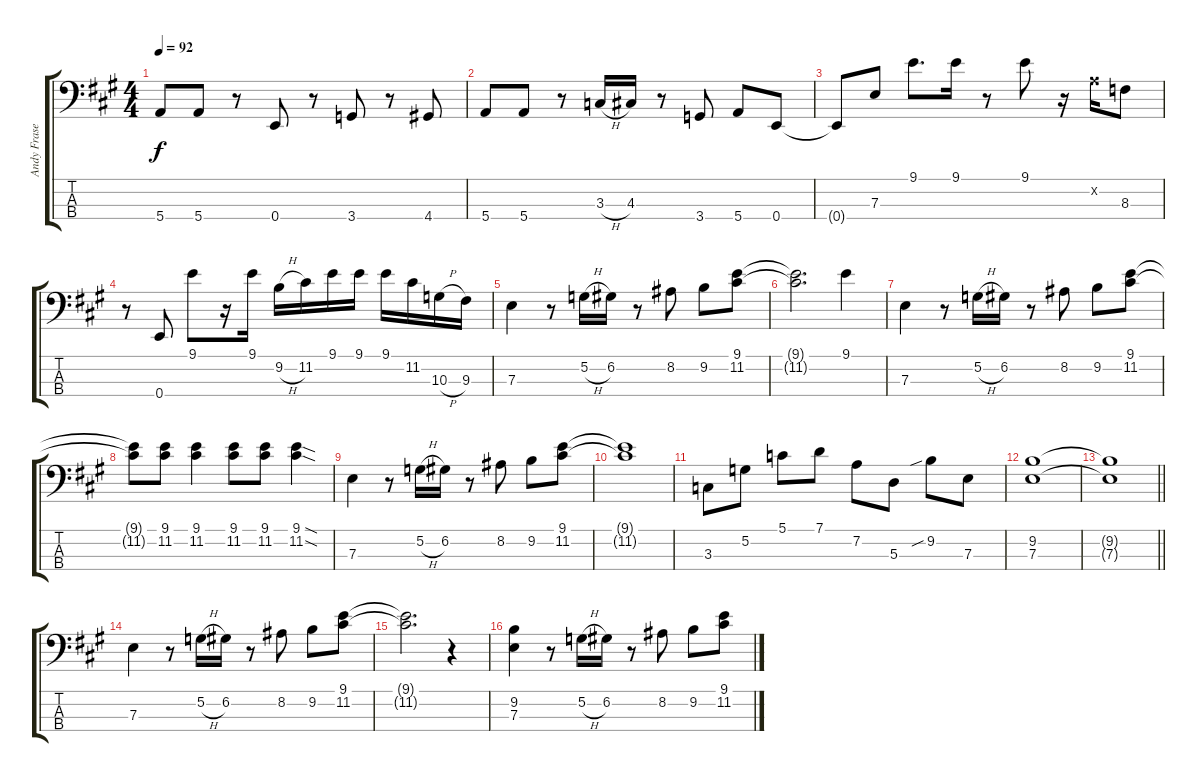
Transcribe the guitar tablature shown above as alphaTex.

\track ("Andy Fraser - Bass" "Andy Frase") {instrument electricbassfinger}
\staff {score tabs}
\tuning (G2 D2 A1 E1) {hide}
\ts (4 4)
\tempo 92
\clef f4
\ks a
5.4.8{dy f} 5.4.8 r.8 0.4.8 r.8 3.4.8 r.8 4.4.8 |
5.4.8 5.4.8 r.8 3.3{h}.16 4.3.16 r.8 3.4.8 5.4.8 0.4.8 |
0.4{t}.8 7.3.8 9.1.8{d} 9.1.16 r.8 9.1.8 r.16 7.2{x}.16 8.3.8 |
r.8 0.4.8 9.1.8 r.16 9.1.16 9.2{h}.16 11.2.16 9.1.16 9.1.16 9.1.16 11.2.16 10.3{h}.16 9.3.16 |
7.3.4 r.8 5.2{h}.16 6.2.16 r.8 8.2.8 9.2.8 (9.1 11.2).8 |
(9.1{t} 11.2{t}).2{d} 9.1.4 |
7.3.4 r.8 5.2{h}.16 6.2.16 r.8 8.2.8 9.2.8 (9.1 11.2).8 |
(9.1{t} 11.2{t}).8 (9.1 11.2).8 (9.1 11.2).4 (9.1 11.2).8 (9.1 11.2).8 (9.1{sod} 11.2{sod}).4 |
7.3.4 r.8 5.2{h}.16 6.2.16 r.8 8.2.8 9.2.8 (9.1 11.2).8 |
(9.1{t} 11.2{t}).1 |
3.3.8 5.2.8 5.1.8 7.1.8 7.2.8 5.3.8 9.2{sib}.8 7.3.8 |
(9.2 7.3).1 |
\barLineRight lightlight
(9.2{t} 7.3{t}).1 |
7.3.4 r.8 5.2{h}.16 6.2.16 r.8 8.2.8 9.2.8 (9.1 11.2).8 |
(9.1{t} 11.2{t}).2{d} r.4 |
(9.2 7.3).4 r.8 5.2{h}.16 6.2.16 r.8 8.2.8 9.2.8 (9.1 11.2).8
